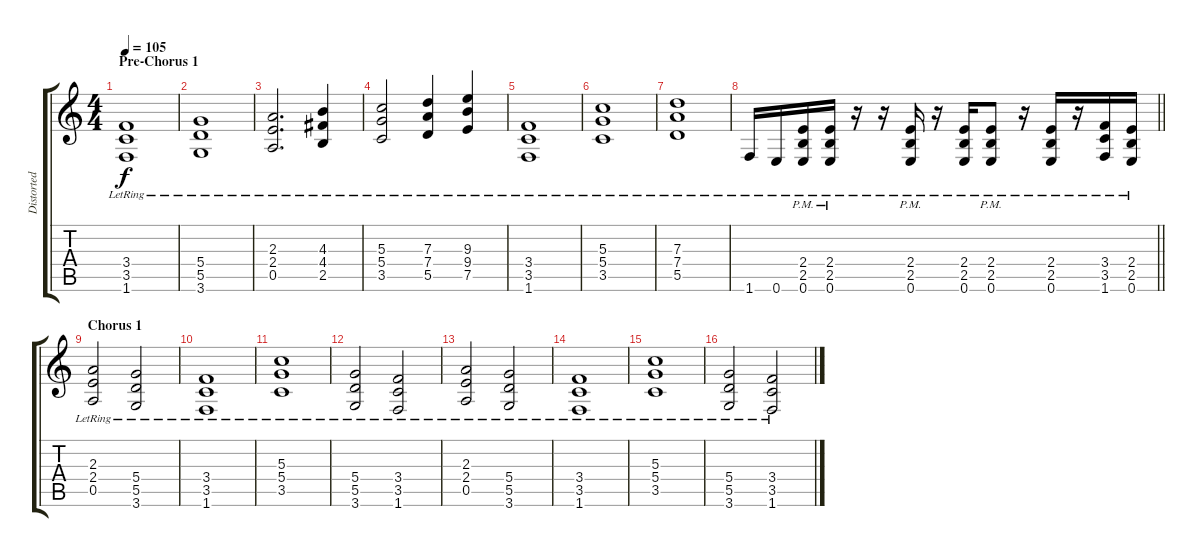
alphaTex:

\track ("Distorted Guitar 1" "Distorted ") {instrument distortionguitar}
\staff {score tabs}
\tuning (E4 B3 G3 D3 A2 E2) {hide}
\ts (4 4)
\section ("" "Pre-Chorus 1")
\tempo 105
\clef g2
\ks c
(3.4{lr} 3.5{lr} 1.6{lr}).1{dy f} |
(5.4{lr} 5.5{lr} 3.6{lr}).1 |
(2.3{lr} 2.4{lr} 0.5{lr}).2{d} (4.3{lr} 4.4{lr} 2.5{lr}).4 |
(5.3{lr} 5.4{lr} 3.5{lr}).2 (7.3{lr} 7.4{lr} 5.5{lr}).4 (9.3{lr} 9.4{lr} 7.5{lr}).4 |
(3.4{lr} 3.5{lr} 1.6{lr}).1 |
(5.3{lr} 5.4{lr} 3.5{lr}).1 |
(7.3{lr} 7.4{lr} 5.5{lr}).1 |
\barLineRight lightlight
1.6{lr}.16 0.6{lr}.16 (2.4{pm lr} 2.5{pm lr} 0.6{pm lr}).16 (2.4{pm lr} 2.5{pm lr} 0.6{pm lr}).16 r.16 r.16 (2.4{pm lr} 2.5{pm lr} 0.6{pm lr}).16 r.16 (2.4{lr} 2.5{lr} 0.6{lr}).16 (2.4{pm lr} 2.5{pm lr} 0.6{pm lr}).8 r.16 (2.4{lr} 2.5{lr} 0.6{lr}).16 r.16 (3.4{lr} 3.5{lr} 1.6{lr}).16 (2.4{lr} 2.5{lr} 0.6{lr}).16 |
\section ("" "Chorus 1")
(2.3{lr} 2.4{lr} 0.5{lr}).2 (5.4{lr} 5.5{lr} 3.6{lr}).2 |
(3.4{lr} 3.5{lr} 1.6{lr}).1 |
(5.3{lr} 5.4{lr} 3.5{lr}).1 |
(5.4{lr} 5.5{lr} 3.6{lr}).2 (3.4{lr} 3.5{lr} 1.6{lr}).2 |
(2.3{lr} 2.4{lr} 0.5{lr}).2 (5.4{lr} 5.5{lr} 3.6{lr}).2 |
(3.4{lr} 3.5{lr} 1.6{lr}).1 |
(5.3{lr} 5.4{lr} 3.5{lr}).1 |
(5.4{lr} 5.5{lr} 3.6{lr}).2 (3.4{lr} 3.5{lr} 1.6{lr}).2
